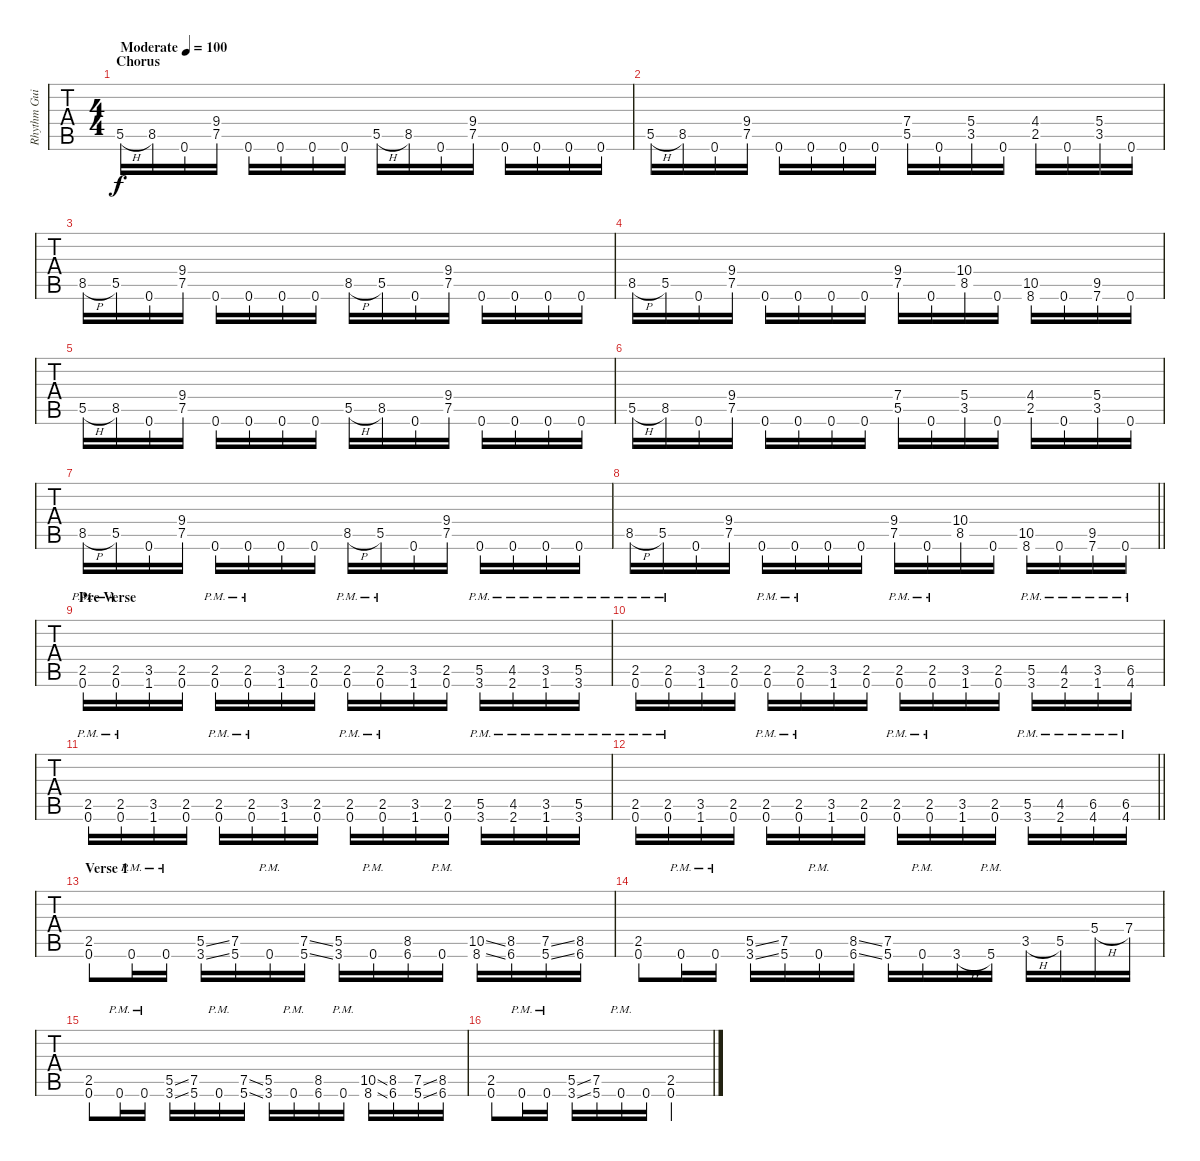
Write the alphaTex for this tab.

\track ("Rhythm Guitar" "Rhythm Gui") {instrument distortionguitar}
\staff {tabs}
\tuning (D4 A3 F3 C3 G2 D2) {hide}
\ts (4 4)
\section ("" "Chorus")
\tempo (100 "Moderate")
\clef g2
\ks c
5.5{h}.16{dy f instrument distortionguitar} 8.5.16 0.6.16 (9.4 7.5).16 0.6.16 0.6.16 0.6.16 0.6.16 5.5{h}.16 8.5.16 0.6.16 (9.4 7.5).16 0.6.16 0.6.16 0.6.16 0.6.16 |
5.5{h}.16 8.5.16 0.6.16 (9.4 7.5).16 0.6.16 0.6.16 0.6.16 0.6.16 (7.4 5.5).16 0.6.16 (5.4 3.5).16 0.6.16 (4.4 2.5).16 0.6.16 (5.4 3.5).16 0.6.16 |
8.5{h}.16 5.5.16 0.6.16 (9.4 7.5).16 0.6.16 0.6.16 0.6.16 0.6.16 8.5{h}.16 5.5.16 0.6.16 (9.4 7.5).16 0.6.16 0.6.16 0.6.16 0.6.16 |
8.5{h}.16 5.5.16 0.6.16 (9.4 7.5).16 0.6.16 0.6.16 0.6.16 0.6.16 (9.4 7.5).16 0.6.16 (10.4 8.5).16 0.6.16 (10.5 8.6).16 0.6.16 (9.5 7.6).16 0.6.16 |
5.5{h}.16 8.5.16 0.6.16 (9.4 7.5).16 0.6.16 0.6.16 0.6.16 0.6.16 5.5{h}.16 8.5.16 0.6.16 (9.4 7.5).16 0.6.16 0.6.16 0.6.16 0.6.16 |
5.5{h}.16 8.5.16 0.6.16 (9.4 7.5).16 0.6.16 0.6.16 0.6.16 0.6.16 (7.4 5.5).16 0.6.16 (5.4 3.5).16 0.6.16 (4.4 2.5).16 0.6.16 (5.4 3.5).16 0.6.16 |
8.5{h}.16 5.5.16 0.6.16 (9.4 7.5).16 0.6.16 0.6.16 0.6.16 0.6.16 8.5{h}.16 5.5.16 0.6.16 (9.4 7.5).16 0.6.16 0.6.16 0.6.16 0.6.16 |
\barLineRight lightlight
8.5{h}.16 5.5.16 0.6.16 (9.4 7.5).16 0.6.16 0.6.16 0.6.16 0.6.16 (9.4 7.5).16 0.6.16 (10.4 8.5).16 0.6.16 (10.5 8.6).16 0.6.16 (9.5 7.6).16 0.6.16 |
\section ("" "Pre Verse")
(2.5{pm} 0.6{pm}).16 (2.5{pm} 0.6{pm}).16 (3.5 1.6).16 (2.5 0.6).16 (2.5{pm} 0.6{pm}).16 (2.5{pm} 0.6{pm}).16 (3.5 1.6).16 (2.5 0.6).16 (2.5{pm} 0.6{pm}).16 (2.5{pm} 0.6{pm}).16 (3.5 1.6).16 (2.5 0.6).16 (5.5{pm} 3.6{pm}).16 (4.5{pm} 2.6{pm}).16 (3.5{pm} 1.6{pm}).16 (5.5{pm} 3.6{pm}).16 |
(2.5{pm} 0.6{pm}).16 (2.5{pm} 0.6{pm}).16 (3.5 1.6).16 (2.5 0.6).16 (2.5{pm} 0.6{pm}).16 (2.5{pm} 0.6{pm}).16 (3.5 1.6).16 (2.5 0.6).16 (2.5{pm} 0.6{pm}).16 (2.5{pm} 0.6{pm}).16 (3.5 1.6).16 (2.5 0.6).16 (5.5{pm} 3.6{pm}).16 (4.5{pm} 2.6{pm}).16 (3.5{pm} 1.6{pm}).16 (6.5{pm} 4.6{pm}).16 |
(2.5{pm} 0.6{pm}).16 (2.5{pm} 0.6{pm}).16 (3.5 1.6).16 (2.5 0.6).16 (2.5{pm} 0.6{pm}).16 (2.5{pm} 0.6{pm}).16 (3.5 1.6).16 (2.5 0.6).16 (2.5{pm} 0.6{pm}).16 (2.5{pm} 0.6{pm}).16 (3.5 1.6).16 (2.5 0.6).16 (5.5{pm} 3.6{pm}).16 (4.5{pm} 2.6{pm}).16 (3.5{pm} 1.6{pm}).16 (5.5{pm} 3.6{pm}).16 |
\barLineRight lightlight
(2.5{pm} 0.6{pm}).16 (2.5{pm} 0.6{pm}).16 (3.5 1.6).16 (2.5 0.6).16 (2.5{pm} 0.6{pm}).16 (2.5{pm} 0.6{pm}).16 (3.5 1.6).16 (2.5 0.6).16 (2.5{pm} 0.6{pm}).16 (2.5{pm} 0.6{pm}).16 (3.5 1.6).16 (2.5 0.6).16 (5.5{pm} 3.6{pm}).16 (4.5{pm} 2.6{pm}).16 (6.5{pm} 4.6{pm}).16 (6.5{pm} 4.6{pm}).16 |
\section ("" "Verse 1")
(2.5 0.6).8 0.6{pm}.16 0.6{pm}.16 (5.5{ss} 3.6{ss}).16 (7.5 5.6).16 0.6{pm}.16 (7.5{ss} 5.6{ss}).16 (5.5 3.6).16 0.6{pm}.16 (8.5 6.6).16 0.6{pm}.16 (10.5{ss} 8.6{ss}).16 (8.5 6.6).16 (7.5{ss} 5.6{ss}).16 (8.5 6.6).16 |
(2.5 0.6).8 0.6{pm}.16 0.6{pm}.16 (5.5{ss} 3.6{ss}).16 (7.5 5.6).16 0.6{pm}.16 (8.5{ss} 6.6{ss}).16 (7.5 5.6).16 0.6{pm}.16 3.6{h}.16 5.6{pm}.16 3.5{h}.16 5.5.16 5.4{h}.16 7.4.16 |
(2.5 0.6).8 0.6{pm}.16 0.6{pm}.16 (5.5{ss} 3.6{ss}).16 (7.5 5.6).16 0.6{pm}.16 (7.5{ss} 5.6{ss}).16 (5.5 3.6).16 0.6{pm}.16 (8.5 6.6).16 0.6{pm}.16 (10.5{ss} 8.6{ss}).16 (8.5 6.6).16 (7.5{ss} 5.6{ss}).16 (8.5 6.6).16 |
(2.5 0.6).8 0.6{pm}.16 0.6{pm}.16 (5.5{ss} 3.6{ss}).16 (7.5 5.6).16 0.6{pm}.16 0.6.16 (2.5 0.6).2
